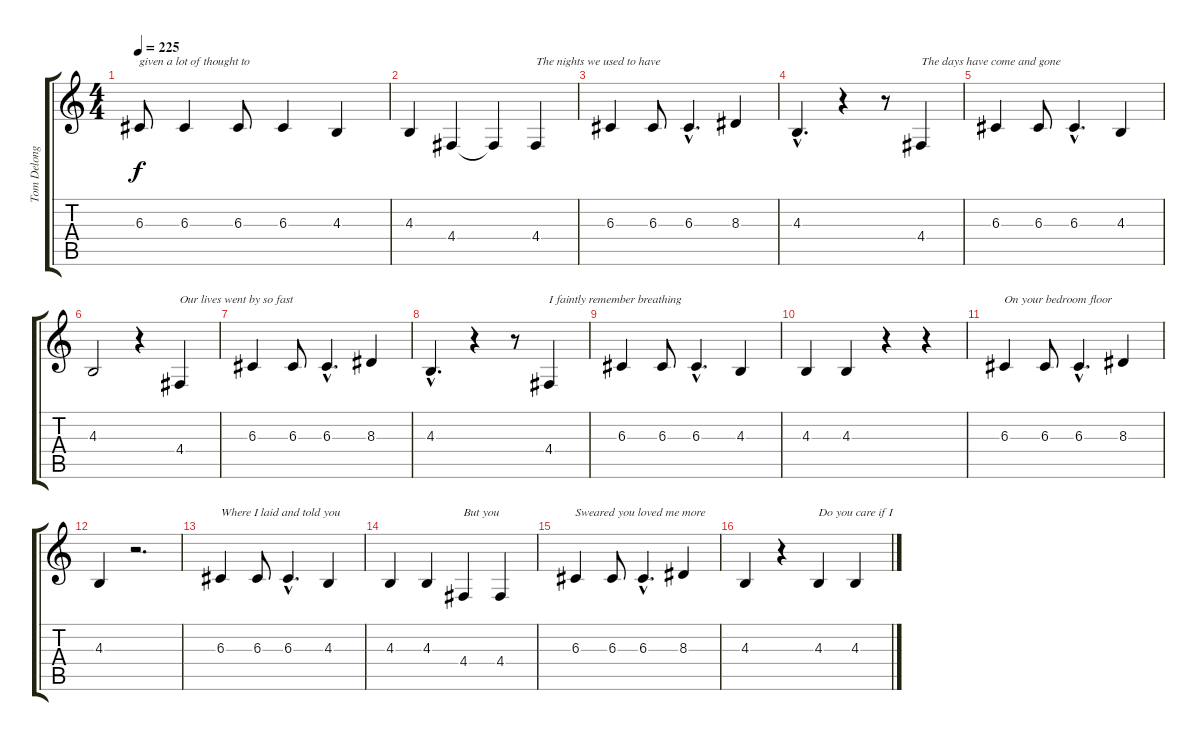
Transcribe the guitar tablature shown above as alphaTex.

\track ("Tom Delonge (Voice)" "Tom Delong") {instrument altosax}
\staff {score tabs}
\tuning (E4 B3 G3 D3 A2 E2) {hide}
\ts (4 4)
\tempo 225
\clef g2
\ks c
6.3.8{txt "given a lot of thought to " dy f} 6.3.4 6.3.8 6.3.4 4.3.4 |
4.3.4 4.4.4 4.4{t}.4 4.4.4{txt "The nights we used to have"} |
6.3.4 6.3.8 6.3{hac}.4{d} 8.3.4 |
4.3{hac}.4{d} r.4 r.8 4.4.4{txt "The days have come and gone"} |
6.3.4 6.3.8 6.3{hac}.4{d} 4.3.4 |
4.3.2 r.4 4.4.4{txt "Our lives went by so fast"} |
6.3.4 6.3.8 6.3{hac}.4{d} 8.3.4 |
4.3{hac}.4{d} r.4 r.8 4.4.4{txt "I faintly remember breathing "} |
6.3.4 6.3.8 6.3{hac}.4{d} 4.3.4 |
4.3.4 4.3.4 r.4 r.4 |
6.3.4{txt "On your bedroom floor"} 6.3.8 6.3{hac}.4{d} 8.3.4 |
4.3.4 r.2{d} |
6.3.4{txt "Where I laid and told you  "} 6.3.8 6.3{hac}.4{d} 4.3.4 |
4.3.4 4.3.4 4.4.4{txt "But you"} 4.4.4 |
6.3.4{txt "Sweared you loved me more"} 6.3.8 6.3{hac}.4{d} 8.3.4 |
4.3.4 r.4 4.3.4{txt "Do you care if I"} 4.3.4
